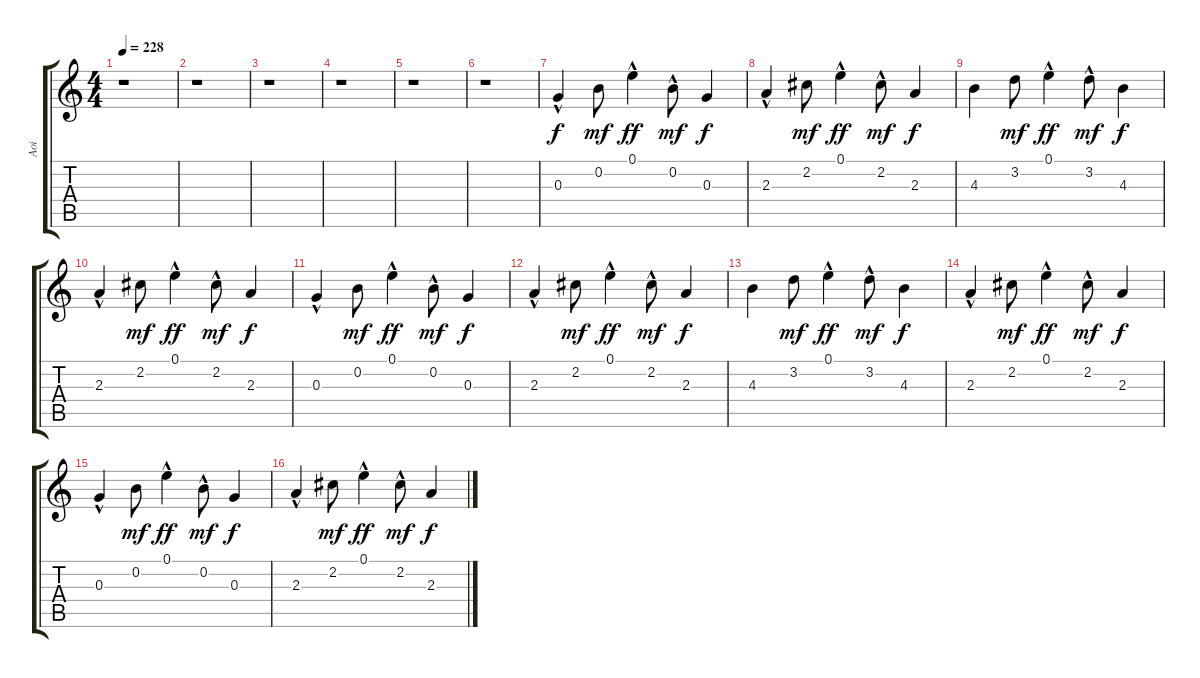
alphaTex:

\track ("Aoi" "Aoi") {instrument electricguitarclean}
\staff {score tabs}
\tuning (E4 B3 G3 D3 A2 E2) {hide}
\ts (4 4)
\tempo 228
\clef g2
\ks c
r.1{dy f instrument electricguitarclean} |
r.1 |
r.1 |
r.1 |
r.1 |
r.1 |
0.3{hac}.4 0.2.8{dy mf} 0.1{hac}.4{dy ff} 0.2{hac}.8{dy mf} 0.3.4{dy f} |
2.3{hac}.4 2.2.8{dy mf} 0.1{hac}.4{dy ff} 2.2{hac}.8{dy mf} 2.3.4{dy f} |
4.3.4 3.2.8{dy mf} 0.1{hac}.4{dy ff} 3.2{hac}.8{dy mf} 4.3.4{dy f} |
2.3{hac}.4 2.2.8{dy mf} 0.1{hac}.4{dy ff} 2.2{hac}.8{dy mf} 2.3.4{dy f} |
0.3{hac}.4 0.2.8{dy mf} 0.1{hac}.4{dy ff} 0.2{hac}.8{dy mf} 0.3.4{dy f} |
2.3{hac}.4 2.2.8{dy mf} 0.1{hac}.4{dy ff} 2.2{hac}.8{dy mf} 2.3.4{dy f} |
4.3.4 3.2.8{dy mf} 0.1{hac}.4{dy ff} 3.2{hac}.8{dy mf} 4.3.4{dy f} |
2.3{hac}.4 2.2.8{dy mf} 0.1{hac}.4{dy ff} 2.2{hac}.8{dy mf} 2.3.4{dy f} |
0.3{hac}.4 0.2.8{dy mf} 0.1{hac}.4{dy ff} 0.2{hac}.8{dy mf} 0.3.4{dy f} |
2.3{hac}.4 2.2.8{dy mf} 0.1{hac}.4{dy ff} 2.2{hac}.8{dy mf} 2.3.4{dy f}
